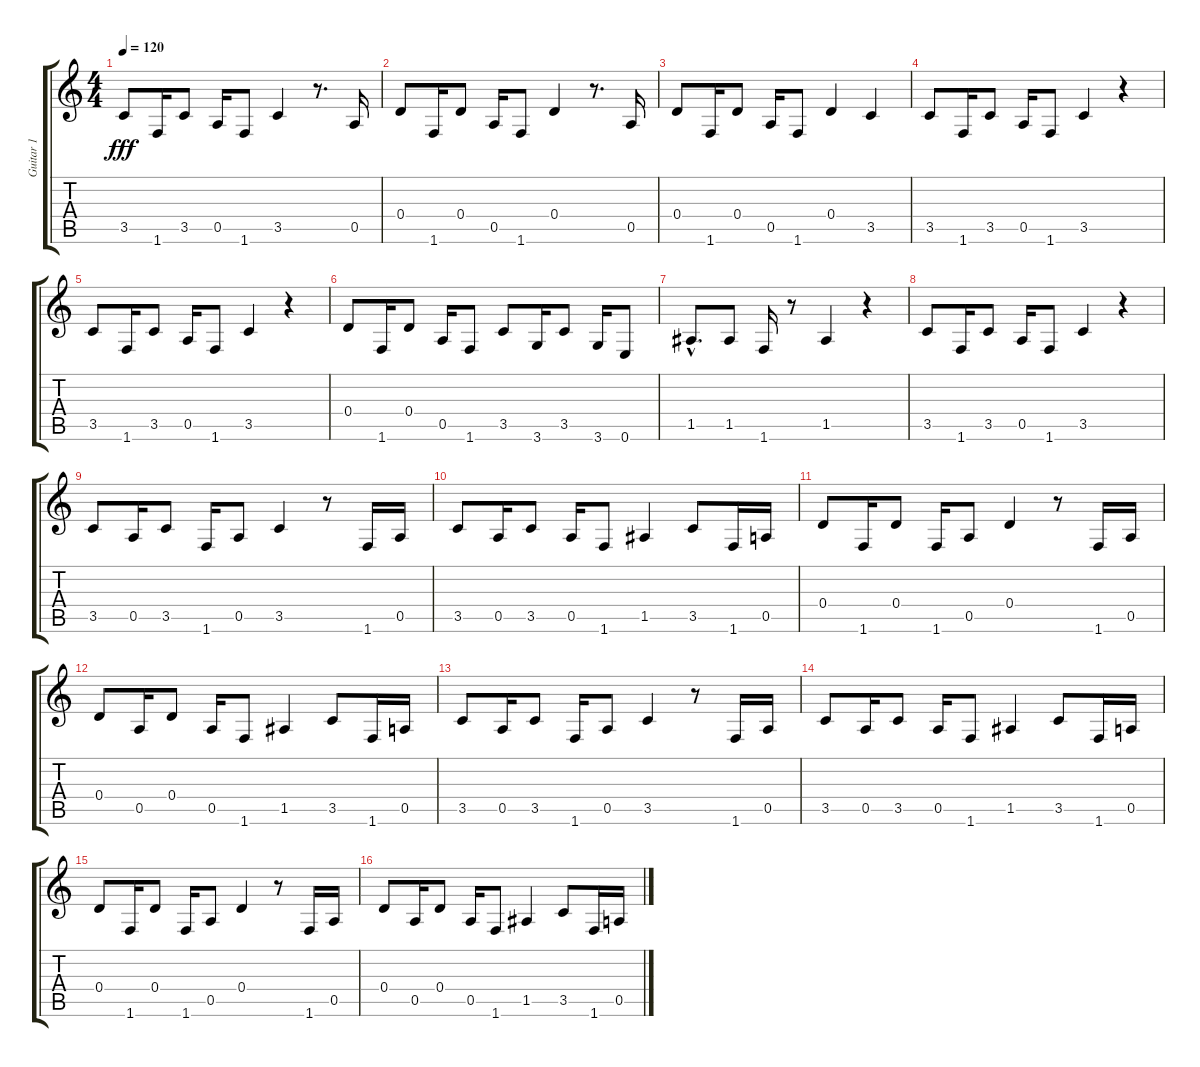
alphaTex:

\track ("Guitar 1" "Guitar 1") {instrument electricguitarmuted}
\staff {score tabs}
\tuning (E4 B3 G3 D3 A2 E2) {hide}
\ts (4 4)
\tempo 120
\clef g2
\ks c
3.5.8{dy fff} 1.6.16 3.5.8 0.5.16 1.6.8 3.5.4 r.8{d} 0.5.16 |
0.4.8 1.6.16 0.4.8 0.5.16 1.6.8 0.4.4 r.8{d} 0.5.16 |
0.4.8 1.6.16 0.4.8 0.5.16 1.6.8 0.4.4 3.5.4 |
3.5.8 1.6.16 3.5.8 0.5.16 1.6.8 3.5.4 r.4 |
3.5.8 1.6.16 3.5.8 0.5.16 1.6.8 3.5.4 r.4 |
0.4.8 1.6.16 0.4.8 0.5.16 1.6.8 3.5.8 3.6.16 3.5.8 3.6.16 0.6.8 |
1.5{hac}.8{d} 1.5.8 1.6.16 r.8 1.5.4 r.4 |
3.5.8 1.6.16 3.5.8 0.5.16 1.6.8 3.5.4 r.4 |
3.5.8 0.5.16 3.5.8 1.6.16 0.5.8 3.5.4 r.8 1.6.16 0.5.16 |
3.5.8 0.5.16 3.5.8 0.5.16 1.6.8 1.5.4 3.5.8 1.6.16 0.5.16 |
0.4.8 1.6.16 0.4.8 1.6.16 0.5.8 0.4.4 r.8 1.6.16 0.5.16 |
0.4.8 0.5.16 0.4.8 0.5.16 1.6.8 1.5.4 3.5.8 1.6.16 0.5.16 |
3.5.8 0.5.16 3.5.8 1.6.16 0.5.8 3.5.4 r.8 1.6.16 0.5.16 |
3.5.8 0.5.16 3.5.8 0.5.16 1.6.8 1.5.4 3.5.8 1.6.16 0.5.16 |
0.4.8 1.6.16 0.4.8 1.6.16 0.5.8 0.4.4 r.8 1.6.16 0.5.16 |
0.4.8 0.5.16 0.4.8 0.5.16 1.6.8 1.5.4 3.5.8 1.6.16 0.5.16
